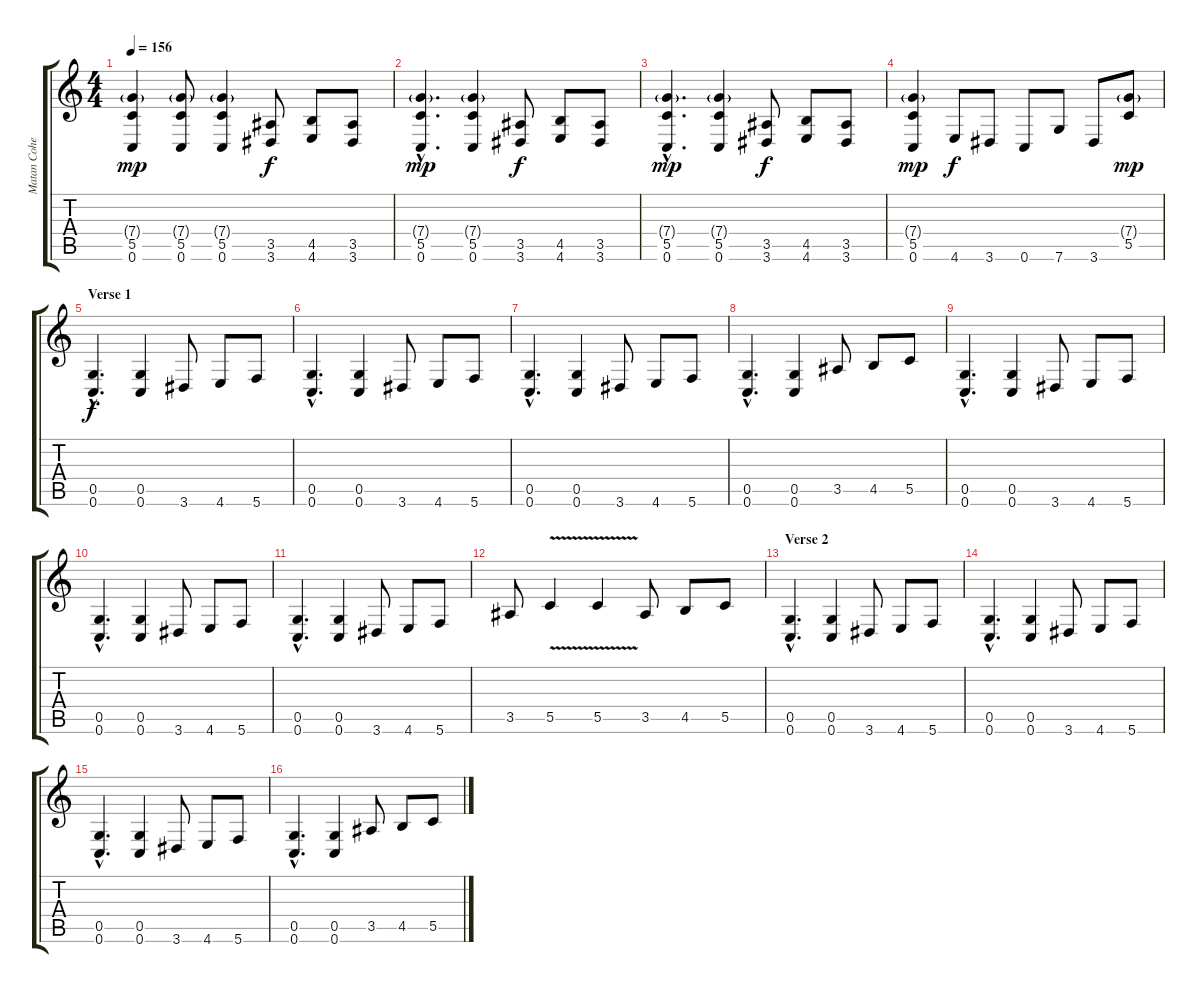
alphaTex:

\track ("Matan Cohen" "Matan Cohe") {instrument distortionguitar}
\staff {score tabs}
\tuning (D4 A3 F3 C3 G2 C2) {hide}
\ts (4 4)
\tempo 156
\clef g2
\ks c
(7.4{g} 5.5 0.6).4{dy mp} (7.4{g} 5.5 0.6).8 (7.4{g} 5.5 0.6).4 (3.5 3.6).8{dy f} (4.5 4.6).8 (3.5 3.6).8 |
(7.4{g hac} 5.5{hac} 0.6{hac}).4{d dy mp} (7.4{g} 5.5 0.6).4 (3.5 3.6).8{dy f} (4.5 4.6).8 (3.5 3.6).8 |
(7.4{g hac} 5.5{hac} 0.6{hac}).4{d dy mp} (7.4{g} 5.5 0.6).4 (3.5 3.6).8{dy f} (4.5 4.6).8 (3.5 3.6).8 |
(7.4{g} 5.5 0.6).4{dy mp} 4.6.8{dy f} 3.6.8 0.6.8 7.6.8 3.6.8 (7.4{g} 5.5).8{dy mp} |
\section ("" "Verse 1")
(0.5{hac} 0.6{hac}).4{d dy f} (0.5 0.6).4 3.6.8 4.6.8 5.6.8 |
(0.5{hac} 0.6{hac}).4{d} (0.5 0.6).4 3.6.8 4.6.8 5.6.8 |
(0.5{hac} 0.6{hac}).4{d} (0.5 0.6).4 3.6.8 4.6.8 5.6.8 |
(0.5{hac} 0.6{hac}).4{d} (0.5 0.6).4 3.5.8 4.5.8 5.5.8 |
(0.5{hac} 0.6{hac}).4{d} (0.5 0.6).4 3.6.8 4.6.8 5.6.8 |
(0.5{hac} 0.6{hac}).4{d} (0.5 0.6).4 3.6.8 4.6.8 5.6.8 |
(0.5{hac} 0.6{hac}).4{d} (0.5 0.6).4 3.6.8 4.6.8 5.6.8 |
3.5.8 5.5{v}.4 5.5{v}.4 3.5.8 4.5.8 5.5.8 |
\section ("" "Verse 2")
(0.5{hac} 0.6{hac}).4{d} (0.5 0.6).4 3.6.8 4.6.8 5.6.8 |
(0.5{hac} 0.6{hac}).4{d} (0.5 0.6).4 3.6.8 4.6.8 5.6.8 |
(0.5{hac} 0.6{hac}).4{d} (0.5 0.6).4 3.6.8 4.6.8 5.6.8 |
(0.5{hac} 0.6{hac}).4{d} (0.5 0.6).4 3.5.8 4.5.8 5.5.8
